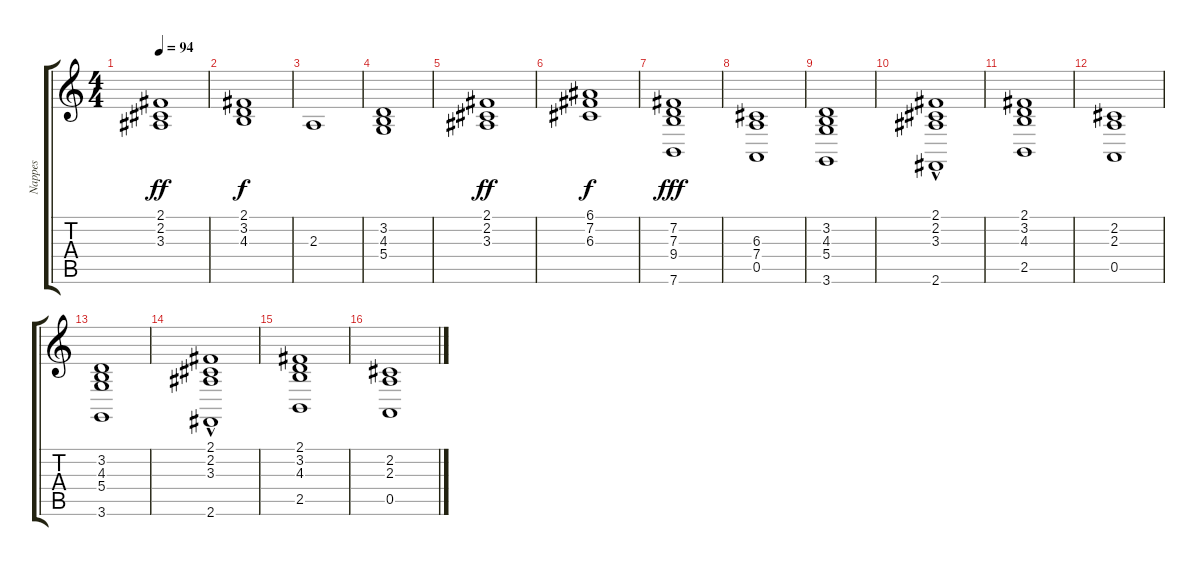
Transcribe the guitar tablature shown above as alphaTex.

\track ("Nappes" "Nappes") {instrument synthstrings1}
\staff {score tabs}
\tuning (E4 B3 G3 D3 A2 E2) {hide}
\ts (4 4)
\tempo 94
\clef g2
\ks c
(2.1 2.2 3.3).1{dy ff} |
(2.1 3.2 4.3).1{dy f} |
2.3.1 |
(3.2 4.3 5.4).1 |
(2.1 2.2 3.3).1{dy ff} |
(6.1 7.2 6.3).1{dy f} |
(7.2 7.3 9.4 7.6).1{dy fff} |
(6.3 7.4 0.5).1 |
(3.2 4.3 5.4 3.6).1 |
(2.1 2.2 3.3 2.6{hac}).1 |
(2.1 3.2 4.3 2.5).1 |
(2.2 2.3 0.5).1 |
(3.2 4.3 5.4 3.6).1 |
(2.1 2.2 3.3 2.6{hac}).1 |
(2.1 3.2 4.3 2.5).1 |
(2.2 2.3 0.5).1
